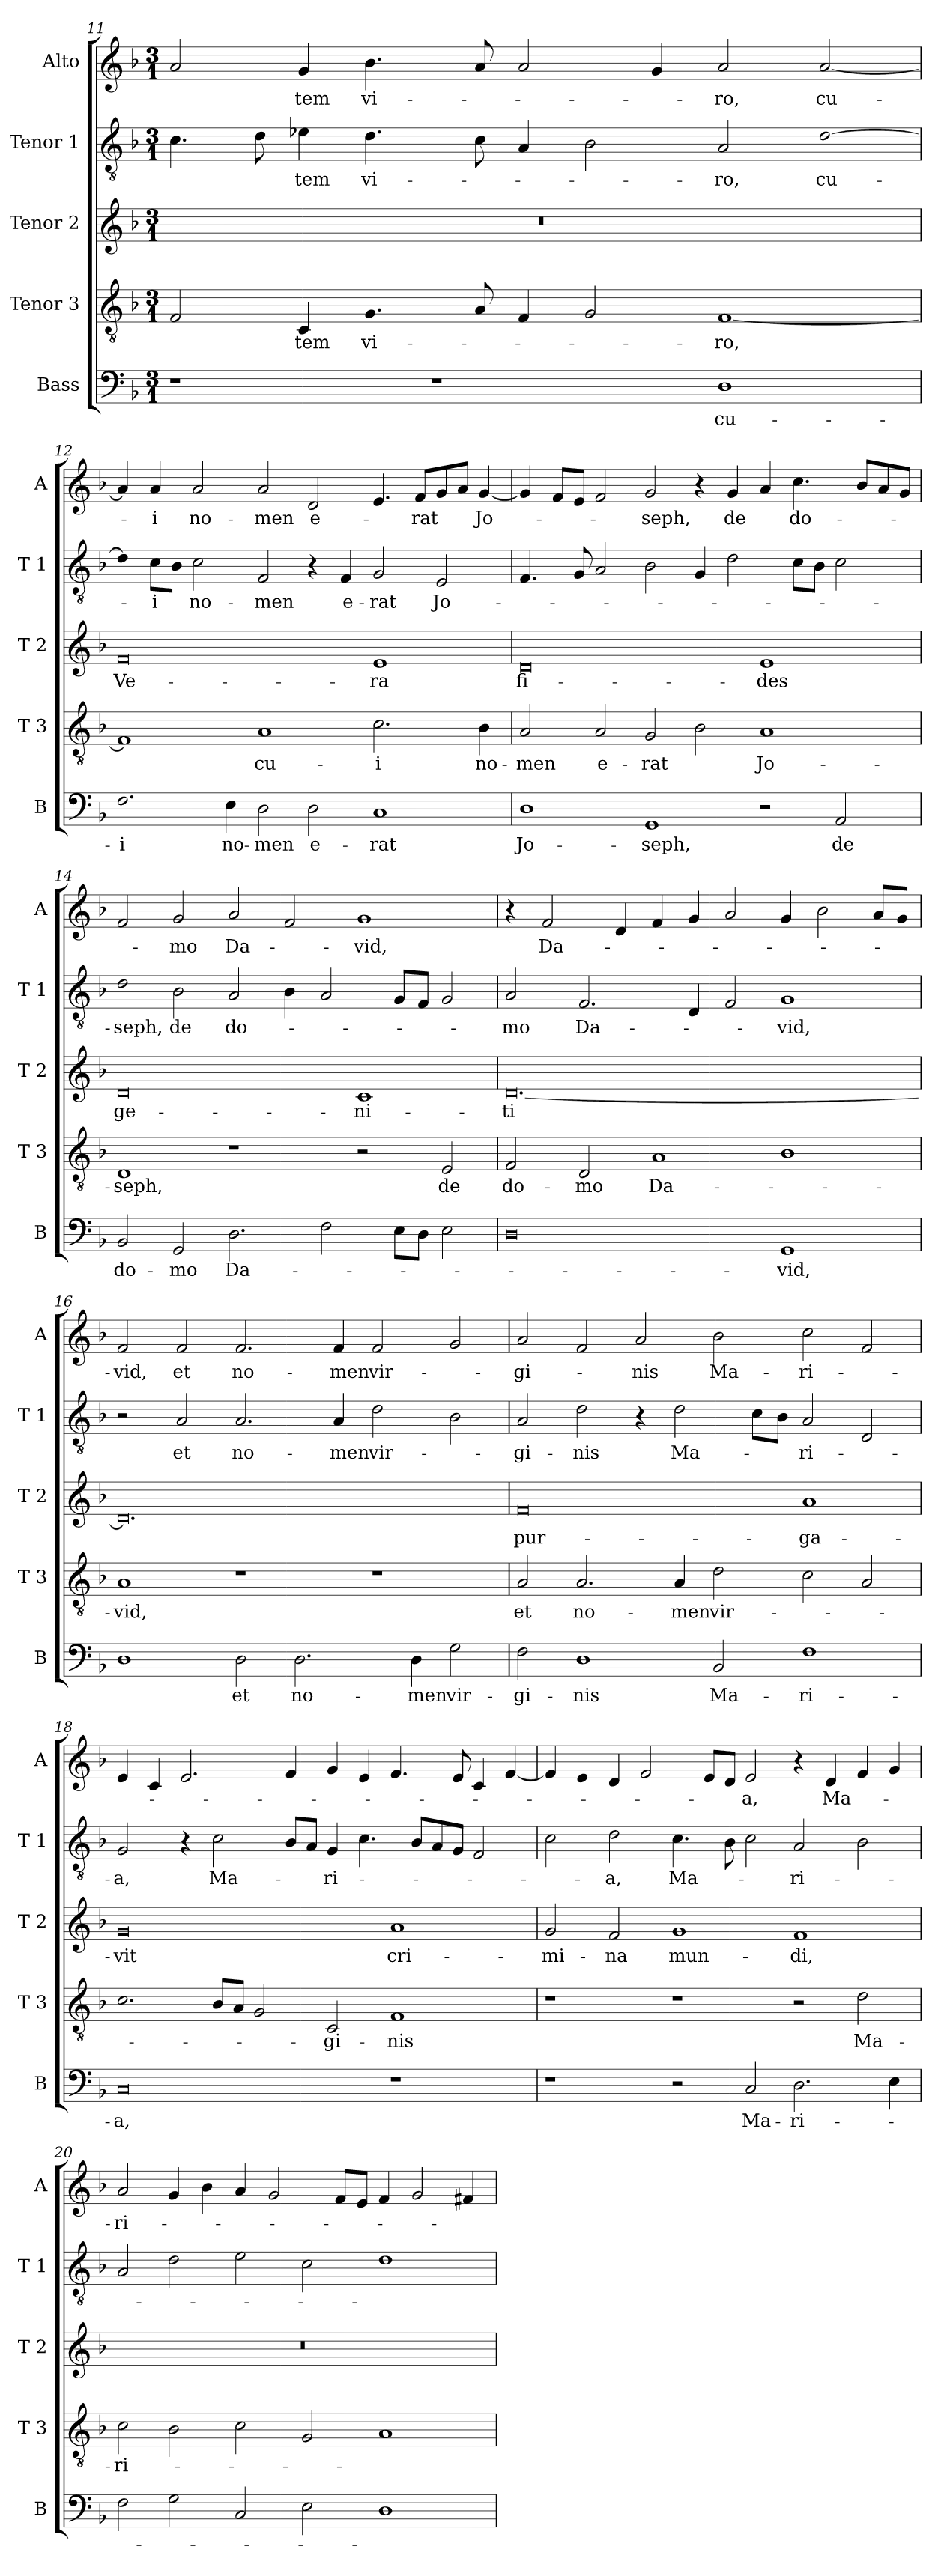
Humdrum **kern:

**kern	**text	**kern	**text	**kern	**text	**kern	**text	**kern	**text
*part5	*part5	*part4	*part4	*part3	*part3	*part2	*part2	*part1	*part1
*staff5	*staff5	*staff4	*staff4	*staff3	*staff3	*staff2	*staff2	*staff1	*staff1
*I"Bass	*	*I"Tenor 3	*	*I"Tenor 2	*	*I"Tenor 1	*	*I"Alto	*
*I'B	*	*I'T 3	*	*I'T 2	*	*I'T 1	*	*I'A	*
*clefF4	*	*clefGv2	*	*clefG2	*	*clefGv2	*	*clefG2	*
*k[b-]	*	*k[b-]	*	*k[b-]	*	*k[b-]	*	*k[b-]	*
*F:	*	*F:	*	*F:	*	*F:	*	*F:	*
*M3/1	*	*M3/1	*	*M3/1	*	*M3/1	*	*M3/1	*
=11	=11	=11	=11	=11	=11	=11	=11	=11	=11
1r	.	2F/	.	0.r	.	4.c\	.	2a/	.
.	.	.	.	.	.	8d\	.	.	.
!	!	!	!LO:LY:b	!	!	!	!LO:LY:b	!	!LO:LY:b
.	.	4C/	-tem	.	.	4e-X\	-tem	4g/	-tem
!	!	!	!LO:LY:b	!	!	!	!LO:LY:b	!	!LO:LY:b
.	.	4.G/	vi-	.	.	4.d\	vi-	4.b-\	vi-
1r	.	.	.	.	.	.	.	.	.
.	.	8A/	.	.	.	8c\	.	8a/	.
.	.	4F/	.	.	.	4A/	.	2a/	.
.	.	2G/	.	.	.	2B-\	.	.	.
.	.	.	.	.	.	.	.	4g/	.
!	!LO:LY:b	!	!LO:LY:b	!	!	!	!LO:LY:b	!	!LO:LY:b
1D	cu-	[1F	-ro,	.	.	2A/	-ro,	2a/	-ro,
!	!	!	!	!	!	!	!LO:LY:b	!	!LO:LY:b
.	.	.	.	.	.	[2d\	cu-	[2a/	cu-
=12	=12	=12	=12	=12	=12	=12	=12	=12	=12
!	!LO:LY:b	!	!	!	!LO:LY:b	!	!	!	!
2.F\	-i	1F]	.	0f	Ve-	4d\]	.	4a/]	.
!	!	!	!	!	!	!	!LO:LY:b	!	!LO:LY:b
.	.	.	.	.	.	8c\L	-i	4a/	-i
.	.	.	.	.	.	8B-\J	.	.	.
!	!	!	!	!	!	!	!LO:LY:b	!	!LO:LY:b
.	.	.	.	.	.	2c\	no-	2a/	no-
!	!LO:LY:b	!	!	!	!	!	!	!	!
4E\	no-	.	.	.	.	.	.	.	.
!	!LO:LY:b	!	!LO:LY:b	!	!	!	!LO:LY:b	!	!LO:LY:b
2D\	-men	1A	cu-	.	.	2F/	-men	2a/	-men
!	!LO:LY:b	!	!	!	!	!	!	!	!LO:LY:b
2D\	e-	.	.	.	.	4r	.	2d/	e-
!	!	!	!	!	!	!	!LO:LY:b	!	!
.	.	.	.	.	.	4F/	e-	.	.
!	!LO:LY:b	!	!LO:LY:b	!	!LO:LY:b	!	!LO:LY:b	!	!
1C	-rat	2.c\	-i	1e	-ra	2G/	-rat	4.e/	.
!	!	!	!	!	!	!	!	!	!LO:LY:b
.	.	.	.	.	.	.	.	8f/L	-rat
!	!	!	!	!	!	!	!LO:LY:b	!	!
.	.	.	.	.	.	2E/	Jo-	8g/	.
.	.	.	.	.	.	.	.	8a/J	.
!	!	!	!LO:LY:b	!	!	!	!	!	!LO:LY:b
.	.	4B-\	no-	.	.	.	.	[4g/	Jo-
!!LO:LB:g=z
=13	=13	=13	=13	=13	=13	=13	=13	=13	=13
!	!LO:LY:b	!	!LO:LY:b	!	!LO:LY:b	!	!	!	!
1D	Jo-	2A/	-men	0d	fi-	4.F/	.	4g/]	.
.	.	.	.	.	.	.	.	8f/L	.
.	.	.	.	.	.	8G/	.	8e/J	.
!	!	!	!LO:LY:b	!	!	!	!	!	!
.	.	2A/	e-	.	.	2A/	.	2f/	.
!	!LO:LY:b	!	!LO:LY:b	!	!	!	!	!	!LO:LY:b
1GG	-seph,	2G/	-rat	.	.	2B-\	.	2g/	-seph,
.	.	2B-\	.	.	.	4G/	.	4r	.
!	!	!	!	!	!	!	!	!	!LO:LY:b
.	.	.	.	.	.	2d\	.	4g/	de
!	!	!	!LO:LY:b	!	!LO:LY:b	!	!	!	!
2r	.	1A	Jo-	1e	-des	.	.	4a/	.
!	!	!	!	!	!	!	!	!	!LO:LY:b
.	.	.	.	.	.	8c\L	.	4.cc\	do-
.	.	.	.	.	.	8B-\J	.	.	.
!	!LO:LY:b	!	!	!	!	!	!	!	!
2AA/	de	.	.	.	.	2c\	.	.	.
.	.	.	.	.	.	.	.	8b-/L	.
.	.	.	.	.	.	.	.	8a/	.
.	.	.	.	.	.	.	.	8g/J	.
=14	=14	=14	=14	=14	=14	=14	=14	=14	=14
!	!LO:LY:b	!	!LO:LY:b	!	!LO:LY:b	!	!LO:LY:b	!	!
2BB-/	do-	1D	-seph,	0d	ge-	2d\	-seph,	2f/	.
!	!LO:LY:b	!	!	!	!	!	!LO:LY:b	!	!LO:LY:b
2GG/	-mo	.	.	.	.	2B-\	de	2g/	-mo
!	!LO:LY:b	!	!	!	!	!	!LO:LY:b	!	!LO:LY:b
2.D\	Da-	1r	.	.	.	2A/	do-	2a/	Da-
.	.	.	.	.	.	4B-\	.	2f/	.
2F\	.	.	.	.	.	2A/	.	.	.
!	!	!	!	!	!LO:LY:b	!	!	!	!LO:LY:b
.	.	2r	.	1c	-ni-	.	.	1g	-vid,
8E\L	.	.	.	.	.	8G/L	.	.	.
8D\J	.	.	.	.	.	8F/J	.	.	.
!	!	!	!LO:LY:b	!	!	!	!	!	!
2E\	.	2E/	de	.	.	2G/	.	.	.
=15	=15	=15	=15	=15	=15	=15	=15	=15	=15
!	!	!	!LO:LY:b	!	!LO:LY:b	!	!LO:LY:b	!	!
0D	.	2F/	do-	[0.d	-ti	2A/	-mo	4r	.
!	!	!	!	!	!	!	!	!	!LO:LY:b
.	.	.	.	.	.	.	.	2f/	Da-
!	!	!	!LO:LY:b	!	!	!	!LO:LY:b	!	!
.	.	2D/	-mo	.	.	2.F/	Da-	.	.
.	.	.	.	.	.	.	.	4d/	.
!	!	!	!LO:LY:b	!	!	!	!	!	!
.	.	1A	Da-	.	.	.	.	4f/	.
.	.	.	.	.	.	4D/	.	4g/	.
.	.	.	.	.	.	2F/	.	2a/	.
!	!LO:LY:b	!	!	!	!	!	!LO:LY:b	!	!
1GG	-vid,	1B-	.	.	.	1G	-vid,	4g/	.
.	.	.	.	.	.	.	.	2b-\	.
.	.	.	.	.	.	.	.	8a/L	.
.	.	.	.	.	.	.	.	8g/J	.
!!LO:PB:g=z
=16	=16	=16	=16	=16	=16	=16	=16	=16	=16
!	!	!	!LO:LY:b	!	!	!	!	!	!LO:LY:b
1D	.	1A	-vid,	0.d]	.	2r	.	2f/	-vid,
!	!	!	!	!	!	!	!LO:LY:b	!	!LO:LY:b
.	.	.	.	.	.	2A/	et	2f/	et
!	!LO:LY:b	!	!	!	!	!	!LO:LY:b	!	!LO:LY:b
2D\	et	1r	.	.	.	2.A/	no-	2.f/	no-
!	!LO:LY:b	!	!	!	!	!	!	!	!
2.D\	no-	.	.	.	.	.	.	.	.
!	!	!	!	!	!	!	!LO:LY:b	!	!LO:LY:b
.	.	.	.	.	.	4A/	-men	4f/	-men
!	!	!	!	!	!	!	!LO:LY:b	!	!LO:LY:b
.	.	1r	.	.	.	2d\	vir-	2f/	vir-
!	!LO:LY:b	!	!	!	!	!	!	!	!
4D\	-men	.	.	.	.	.	.	.	.
!	!LO:LY:b	!	!	!	!	!	!	!	!
2G\	vir-	.	.	.	.	2B-\	.	2g/	.
=17	=17	=17	=17	=17	=17	=17	=17	=17	=17
!	!LO:LY:b	!	!LO:LY:b	!	!LO:LY:b	!	!LO:LY:b	!	!LO:LY:b
2F\	-gi-	2A/	et	0f	pur-	2A/	-gi-	2a/	-gi-
!	!LO:LY:b	!	!LO:LY:b	!	!	!	!LO:LY:b	!	!
1D	-nis	2.A/	no-	.	.	2d\	-nis	2f/	.
!	!	!	!	!	!	!	!	!	!LO:LY:b
.	.	.	.	.	.	4r	.	2a/	-nis
!	!	!	!LO:LY:b	!	!	!	!LO:LY:b	!	!
.	.	4A/	-men	.	.	2d\	Ma-	.	.
!	!LO:LY:b	!	!LO:LY:b	!	!	!	!	!	!LO:LY:b
2BB-/	Ma-	2d\	vir-	.	.	.	.	2b-\	Ma-
.	.	.	.	.	.	8c\L	.	.	.
.	.	.	.	.	.	8B-\J	.	.	.
!	!LO:LY:b	!	!	!	!LO:LY:b	!	!LO:LY:b	!	!LO:LY:b
1F	-ri-	2c\	.	1a	-ga-	2A/	-ri-	2cc\	-ri-
.	.	2A/	.	.	.	2D/	.	2f/	.
=18	=18	=18	=18	=18	=18	=18	=18	=18	=18
!	!LO:LY:b	!	!	!	!LO:LY:b	!	!LO:LY:b	!	!
0C	-a,	2.c\	.	0g	-vit	2G/	-a,	4e/	.
.	.	.	.	.	.	.	.	4c/	.
.	.	.	.	.	.	4r	.	2.e/	.
!	!	!	!	!	!	!	!LO:LY:b	!	!
.	.	8B-/L	.	.	.	2c\	Ma-	.	.
.	.	8A/J	.	.	.	.	.	.	.
.	.	2G/	.	.	.	.	.	.	.
.	.	.	.	.	.	8B-/L	.	4f/	.
.	.	.	.	.	.	8A/J	.	.	.
!	!	!	!LO:LY:b	!	!	!	!LO:LY:b	!	!
.	.	2C/	-gi-	.	.	4G/	-ri-	4g/	.
.	.	.	.	.	.	4.c\	.	4e/	.
!	!	!	!LO:LY:b	!	!LO:LY:b	!	!	!	!
1r	.	1F	-nis	1a	cri-	.	.	4.f/	.
.	.	.	.	.	.	8B-/L	.	.	.
.	.	.	.	.	.	8A/	.	.	.
.	.	.	.	.	.	8G/J	.	8e/	.
.	.	.	.	.	.	2F/	.	4c/	.
.	.	.	.	.	.	.	.	[4f/	.
!!LO:LB:g=z
=19	=19	=19	=19	=19	=19	=19	=19	=19	=19
!	!	!	!	!	!LO:LY:b	!	!	!	!
1r	.	1r	.	2g/	-mi-	2c\	.	4f/]	.
.	.	.	.	.	.	.	.	4e/	.
!	!	!	!	!	!LO:LY:b	!	!LO:LY:b	!	!
.	.	.	.	2f/	-na	2d\	-a,	4d/	.
.	.	.	.	.	.	.	.	2f/	.
!	!	!	!	!	!LO:LY:b	!	!LO:LY:b	!	!
2r	.	1r	.	1g	mun-	4.c\	Ma-	.	.
.	.	.	.	.	.	.	.	8e/L	.
.	.	.	.	.	.	8B-\	.	8d/J	.
!	!LO:LY:b	!	!	!	!	!	!	!	!LO:LY:b
2C/	Ma-	.	.	.	.	2c\	.	2e/	-a,
!	!LO:LY:b	!	!	!	!LO:LY:b	!	!LO:LY:b	!	!
2.D\	-ri-	2r	.	1f	-di,	2A/	-ri-	4r	.
!	!	!	!	!	!	!	!	!	!LO:LY:b
.	.	.	.	.	.	.	.	4d/	Ma-
!	!	!	!LO:LY:b	!	!	!	!	!	!
.	.	2d\	Ma-	.	.	2B-\	.	4f/	.
4E\	.	.	.	.	.	.	.	4g/	.
=20	=20	=20	=20	=20	=20	=20	=20	=20	=20
!	!	!	!LO:LY:b	!	!	!	!	!	!LO:LY:b
2F\	.	2c\	-ri-	0.r	.	2A/	.	2a/	-ri-
2G\	.	2B-\	.	.	.	2d\	.	4g/	.
.	.	.	.	.	.	.	.	4b-\	.
2C/	.	2c\	.	.	.	2e\	.	4a/	.
.	.	.	.	.	.	.	.	2g/	.
2E\	.	2G/	.	.	.	2c\	.	.	.
.	.	.	.	.	.	.	.	8f/L	.
.	.	.	.	.	.	.	.	8e/J	.
1D	.	1A	.	.	.	1d	.	4f/	.
.	.	.	.	.	.	.	.	2g/	.
.	.	.	.	.	.	.	.	4f#X/	.
=	=	=	=	=	=	=	=	=	=
*-	*-	*-	*-	*-	*-	*-	*-	*-	*-
